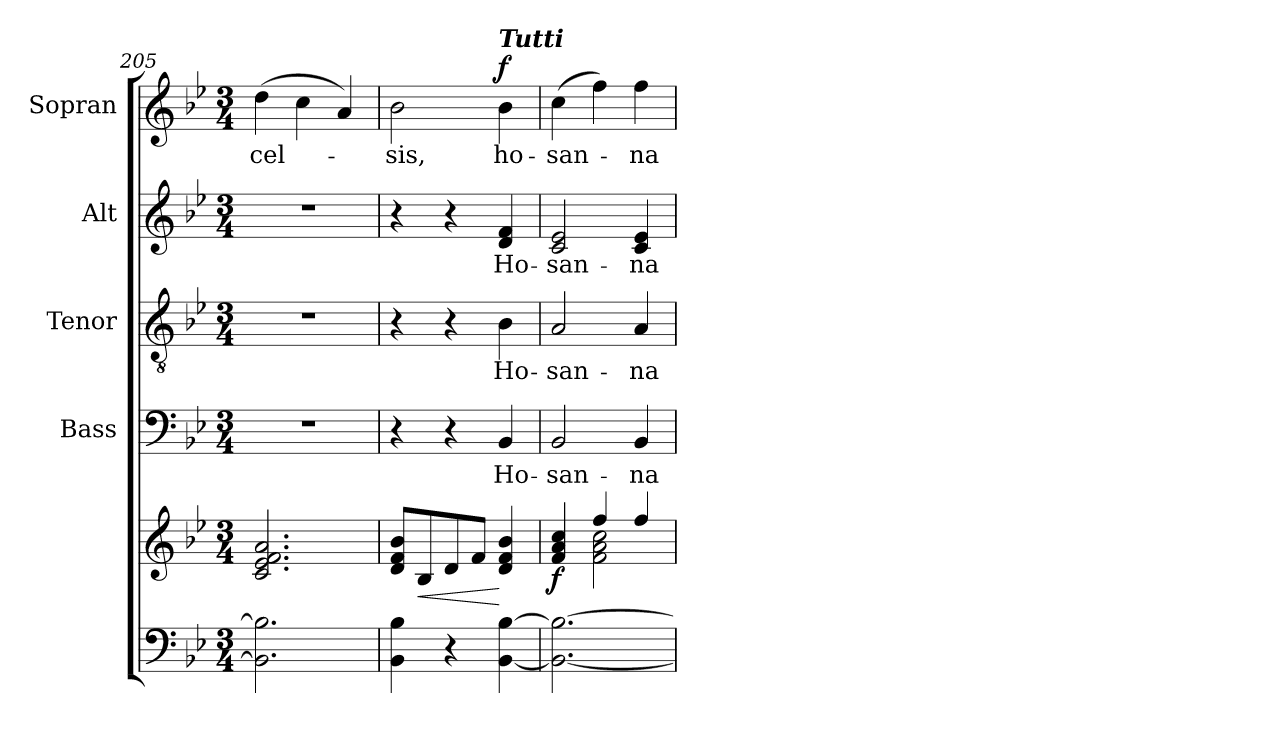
**kern	**kern	**dynam	**kern	**text	**kern	**text	**kern	**text	**kern	**text	**dynam
*part5	*part5	*part5	*part4	*part4	*part3	*part3	*part2	*part2	*part1	*part1	*part1
*staff6	*staff5	*staff5/6	*staff4	*staff4	*staff3	*staff3	*staff2	*staff2	*staff1	*staff1	*staff1
*	*	*	*I"Bass	*	*I"Tenor	*	*I"Alt	*	*I"Sopran	*	*
*	*	*	*I'B.	*	*I'T.	*	*I'A.	*	*I'S.	*	*
*clefF4	*clefG2	*	*clefF4	*	*clefGv2	*	*clefG2	*	*clefG2	*	*
*k[b-e-]	*k[b-e-]	*	*k[b-e-]	*	*k[b-e-]	*	*k[b-e-]	*	*k[b-e-]	*	*
*B-:	*B-:	*	*B-:	*	*B-:	*	*B-:	*	*B-:	*	*
*M3/4	*M3/4	*	*M3/4	*	*M3/4	*	*M3/4	*	*M3/4	*	*
=205	=205	=205	=205	=205	=205	=205	=205	=205	=205	=205	=205
!	!	!	!	!	!	!	!	!	!	!LO:LY:b	!
2.BB-\] 2.B-\]	2.c/ 2.e-/ 2.f/ 2.a/	.	2.r	.	2.r	.	2.r	.	(>4dd\	-cel-	.
.	.	.	.	.	.	.	.	.	4cc\	.	.
.	.	.	.	.	.	.	.	.	4a/)	.	.
!!LO:LB:g=z
=206	=206	=206	=206	=206	=206	=206	=206	=206	=206	=206	=206
!	!	!	!	!	!	!	!	!	!	!LO:LY:b	!
4BB-\ 4B-\	8d/ 8f/ 8b-/L	.	4r	.	4r	.	4r	.	2b-\	-sis,	.
!	!	!LO:HP:b	!	!	!	!	!	!	!	!	!
.	8B-/	<	.	.	.	.	.	.	.	.	.
4r	8d/	.	4r	.	4r	.	4r	.	.	.	.
.	8f/J	.	.	.	.	.	.	.	.	.	.
!	!	!	!	!	!	!	!	!	!LO:TX:a:Bi:t=Tutti	!	!
!	!	!	!	!LO:LY:b	!	!LO:LY:b	!	!LO:LY:b	!	!LO:LY:b	!LO:DY:a
[4BB-\ [4B-\	4d/ 4f/ 4b-/	[	4BB-/	Ho-	4B-\	Ho-	4d/ 4f/	Ho-	4b-\	ho-	f
=207	=207	=207	=207	=207	=207	=207	=207	=207	=207	=207	=207
*	*^	*	*	*	*	*	*	*	*	*	*
!	!	!	!LO:DY:b	!	!LO:LY:b	!	!LO:LY:b	!	!LO:LY:b	!	!LO:LY:b	!
2.BB-\_ 2.B-\_	4f/ 4a/ 4cc/	4ryy	f	2BB-/	-san-	2A/	-san-	2c/ 2e-/	-san-	(>4cc\	-san-	.
.	4ff/	2f\ 2a\ 2cc\	.	.	.	.	.	.	.	4ff\)	.	.
!	!	!	!	!	!LO:LY:b	!	!LO:LY:b	!	!LO:LY:b	!	!LO:LY:b	!
.	4ff/	.	.	4BB-/	-na	4A/	-na	4c/ 4e-/	-na	4ff\	-na	.
*	*v	*v	*	*	*	*	*	*	*	*	*	*
=	=	=	=	=	=	=	=	=	=	=	=
*-	*-	*-	*-	*-	*-	*-	*-	*-	*-	*-	*-
